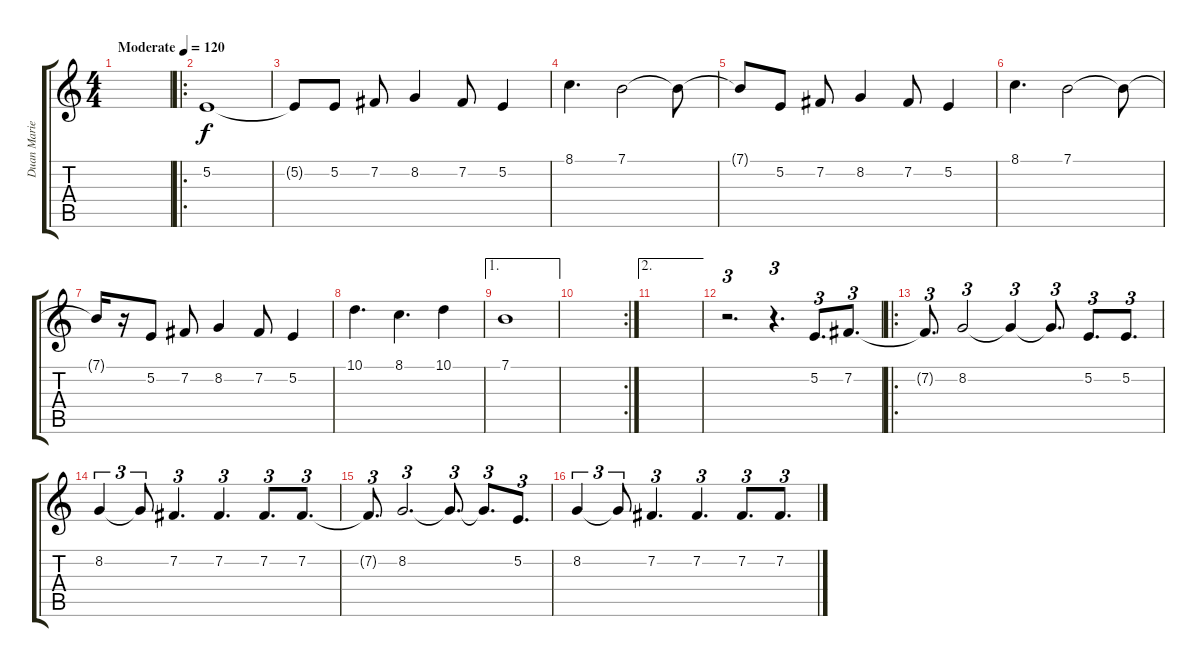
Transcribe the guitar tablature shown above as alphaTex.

\track ("Duan Marie" "Duan Marie") {solo instrument viola}
\staff {score tabs}
\tuning (E4 B3 G3 D3 A2 E2) {hide}
\ts (4 4)
\tempo (120 "Moderate")
\clef g2
\ks c
|
\ro
5.2.1 |
5.2{t}.8 5.2.8 7.2.8 8.2.4 7.2.8 5.2.4 |
8.1.4{d} 7.1.2 7.1{t}.8 |
7.1{t}.8 5.2.8 7.2.8 8.2.4 7.2.8 5.2.4 |
8.1.4{d} 7.1.2 7.1{t}.8 |
7.1{t}.16 r.16 5.2.8 7.2.8 8.2.4 7.2.8 5.2.4 |
10.1.4{d} 8.1.4{d} 10.1.4 |
\ae 1
7.1.1 |
\rc 2
|
\ae 2
|
r.2{d tu (3 2)} r.4{d tu (3 2)} 5.2.8{d tu (3 2)} 7.2.8{d tu (3 2)} |
\ro
7.2{t}.8{d tu (3 2)} 8.2.2{tu (3 2)} 8.2{t}.4{tu (3 2)} 8.2{t}.8{d tu (3 2)} 5.2.8{d tu (3 2)} 5.2.8{d tu (3 2)} |
8.2.4{tu (3 2)} 8.2{t}.8{tu (3 2)} 7.2.4{d tu (3 2)} 7.2.4{d tu (3 2)} 7.2.8{d tu (3 2)} 7.2.8{d tu (3 2)} |
7.2{t}.8{d tu (3 2)} 8.2.2{d tu (3 2)} 8.2{t}.8{d tu (3 2)} 8.2{t}.8{d tu (3 2)} 5.2.8{d tu (3 2)} |
8.2.4{tu (3 2)} 8.2{t}.8{tu (3 2)} 7.2.4{d tu (3 2)} 7.2.4{d tu (3 2)} 7.2.8{d tu (3 2)} 7.2.8{d tu (3 2)}
